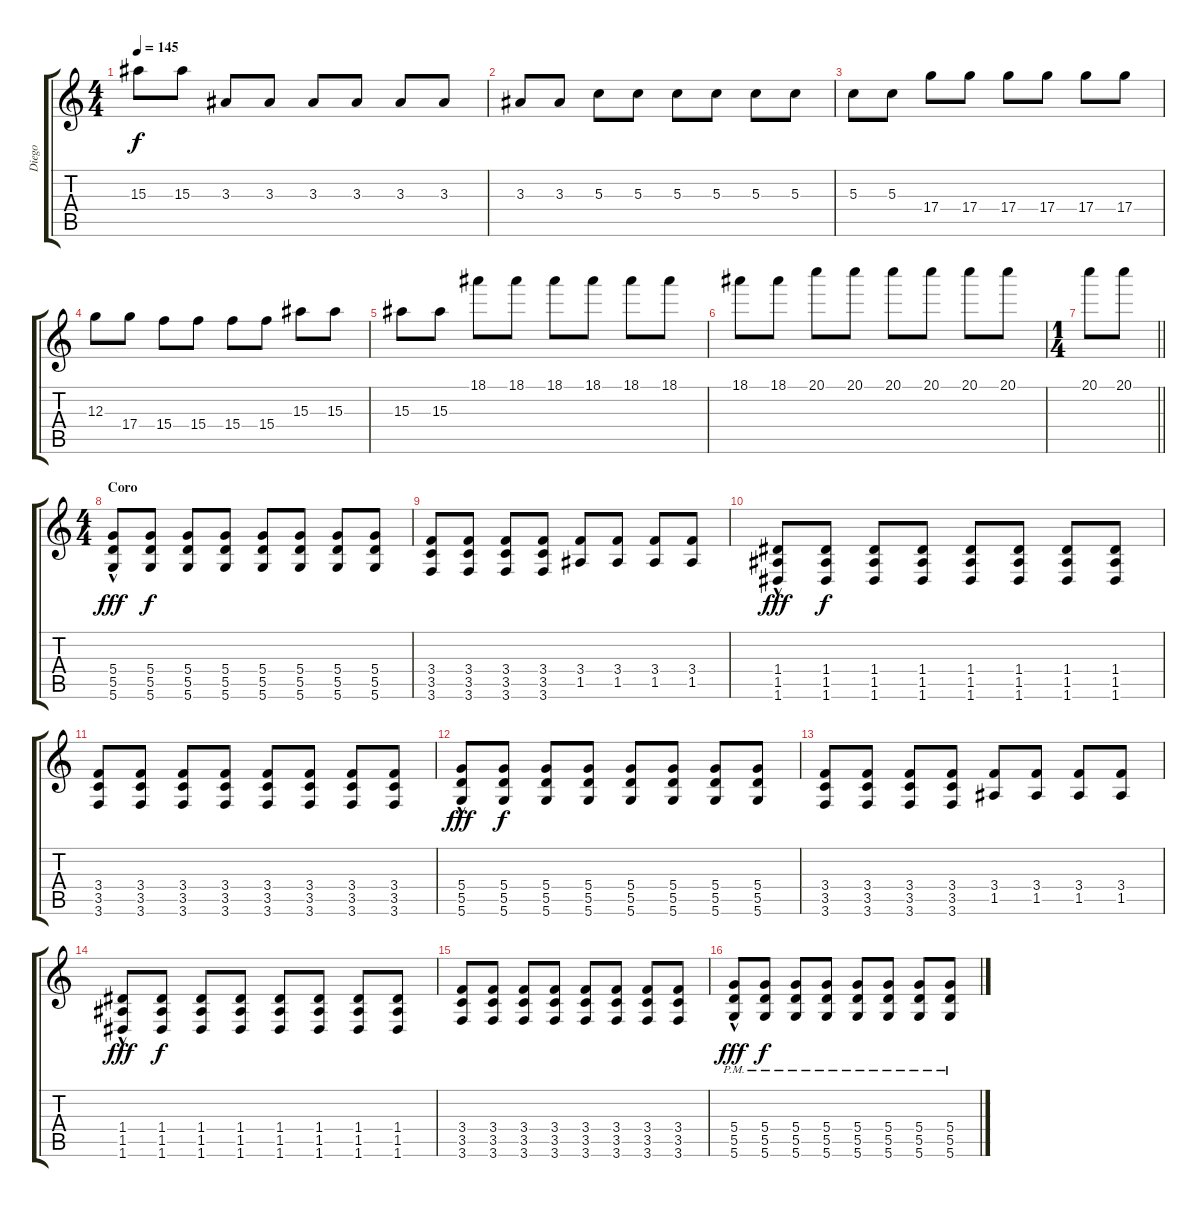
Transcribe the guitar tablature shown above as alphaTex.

\track ("Diego" "Diego") {instrument distortionguitar}
\staff {score tabs}
\tuning (E4 B3 G3 D3 A2 D2) {hide}
\ts (4 4)
\tempo 145
\clef g2
\ks c
15.3.8{dy f} 15.3.8 3.3.8 3.3.8 3.3.8 3.3.8 3.3.8 3.3.8 |
3.3.8 3.3.8 5.3.8 5.3.8 5.3.8 5.3.8 5.3.8 5.3.8 |
5.3.8 5.3.8 17.4.8 17.4.8 17.4.8 17.4.8 17.4.8 17.4.8 |
12.3.8 17.4.8 15.4.8 15.4.8 15.4.8 15.4.8 15.3.8 15.3.8 |
15.3.8 15.3.8 18.1.8 18.1.8 18.1.8 18.1.8 18.1.8 18.1.8 |
18.1.8 18.1.8 20.1.8 20.1.8 20.1.8 20.1.8 20.1.8 20.1.8 |
\ts (1 4)
\barLineRight lightlight
20.1.8 20.1.8 |
\ts (4 4)
\section ("" "Coro")
(5.4{hac} 5.5{hac} 5.6{hac}).8{dy fff} (5.4 5.5 5.6).8{dy f} (5.4 5.5 5.6).8 (5.4 5.5 5.6).8 (5.4 5.5 5.6).8 (5.4 5.5 5.6).8 (5.4 5.5 5.6).8 (5.4 5.5 5.6).8 |
(3.4 3.5 3.6).8 (3.4 3.5 3.6).8 (3.4 3.5 3.6).8 (3.4 3.5 3.6).8 (3.4 1.5).8 (3.4 1.5).8 (3.4 1.5).8 (3.4 1.5).8 |
(1.4{hac} 1.5{hac} 1.6{hac}).8{dy fff} (1.4 1.5 1.6).8{dy f} (1.4 1.5 1.6).8 (1.4 1.5 1.6).8 (1.4 1.5 1.6).8 (1.4 1.5 1.6).8 (1.4 1.5 1.6).8 (1.4 1.5 1.6).8 |
(3.4 3.5 3.6).8 (3.4 3.5 3.6).8 (3.4 3.5 3.6).8 (3.4 3.5 3.6).8 (3.4 3.5 3.6).8 (3.4 3.5 3.6).8 (3.4 3.5 3.6).8 (3.4 3.5 3.6).8 |
(5.4{hac} 5.5{hac} 5.6{hac}).8{dy fff} (5.4 5.5 5.6).8{dy f} (5.4 5.5 5.6).8 (5.4 5.5 5.6).8 (5.4 5.5 5.6).8 (5.4 5.5 5.6).8 (5.4 5.5 5.6).8 (5.4 5.5 5.6).8 |
(3.4 3.5 3.6).8 (3.4 3.5 3.6).8 (3.4 3.5 3.6).8 (3.4 3.5 3.6).8 (3.4 1.5).8 (3.4 1.5).8 (3.4 1.5).8 (3.4 1.5).8 |
(1.4{hac} 1.5{hac} 1.6{hac}).8{dy fff} (1.4 1.5 1.6).8{dy f} (1.4 1.5 1.6).8 (1.4 1.5 1.6).8 (1.4 1.5 1.6).8 (1.4 1.5 1.6).8 (1.4 1.5 1.6).8 (1.4 1.5 1.6).8 |
(3.4 3.5 3.6).8 (3.4 3.5 3.6).8 (3.4 3.5 3.6).8 (3.4 3.5 3.6).8 (3.4 3.5 3.6).8 (3.4 3.5 3.6).8 (3.4 3.5 3.6).8 (3.4 3.5 3.6).8 |
(5.4{hac pm} 5.5{hac pm} 5.6{hac pm}).8{dy fff} (5.4{pm} 5.5{pm} 5.6{pm}).8{dy f} (5.4{pm} 5.5{pm} 5.6{pm}).8 (5.4{pm} 5.5{pm} 5.6{pm}).8 (5.4{pm} 5.5{pm} 5.6{pm}).8 (5.4{pm} 5.5{pm} 5.6{pm}).8 (5.4{pm} 5.5{pm} 5.6{pm}).8 (5.4{pm} 5.5{pm} 5.6{pm}).8
